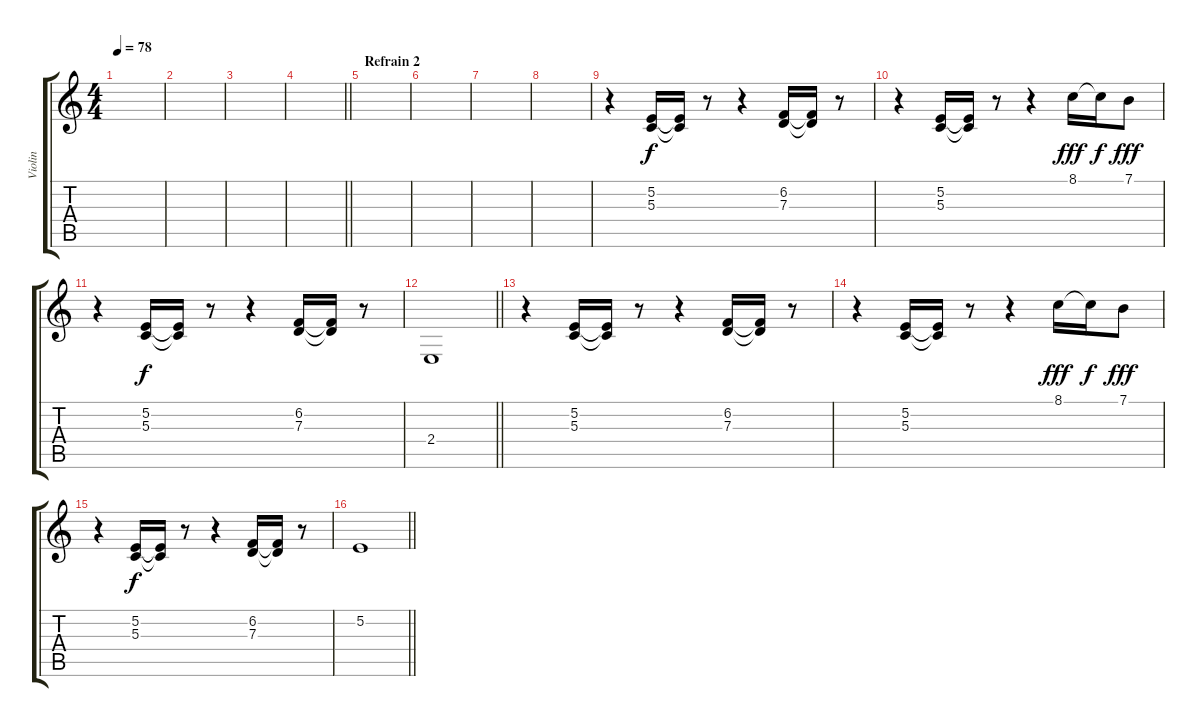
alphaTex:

\track ("Violin" "Violin") {instrument stringensemble1}
\staff {score tabs}
\tuning (E4 B3 G3 D3 A2 E2) {hide}
\ts (4 4)
\tempo 78
\clef g2
\ks c
|
|
|
\barLineRight lightlight
|
\section ("" "Refrain 2")
|
|
|
|
r.4{beam merge} (5.2 5.3).16 (5.2{t} 5.3{t}).16 r.8 r.4{beam merge} (6.2 7.3).16 (6.2{t} 7.3{t}).16 r.8 |
r.4{beam merge} (5.2 5.3).16 (5.2{t} 5.3{t}).16 r.8 r.4{beam merge} 8.1.16{dy fff} 8.1{t}.16{dy f} 7.1.8{dy fff} |
r.4{beam merge} (5.2 5.3).16{dy f} (5.2{t} 5.3{t}).16 r.8 r.4{beam merge} (6.2 7.3).16 (6.2{t} 7.3{t}).16 r.8 |
\barLineRight lightlight
2.4.1 |
r.4{beam merge} (5.2 5.3).16 (5.2{t} 5.3{t}).16 r.8 r.4{beam merge} (6.2 7.3).16 (6.2{t} 7.3{t}).16 r.8 |
r.4{beam merge} (5.2 5.3).16 (5.2{t} 5.3{t}).16 r.8 r.4{beam merge} 8.1.16{dy fff} 8.1{t}.16{dy f} 7.1.8{dy fff} |
r.4{beam merge} (5.2 5.3).16{dy f} (5.2{t} 5.3{t}).16 r.8 r.4{beam merge} (6.2 7.3).16 (6.2{t} 7.3{t}).16 r.8 |
\barLineRight lightlight
5.2.1
